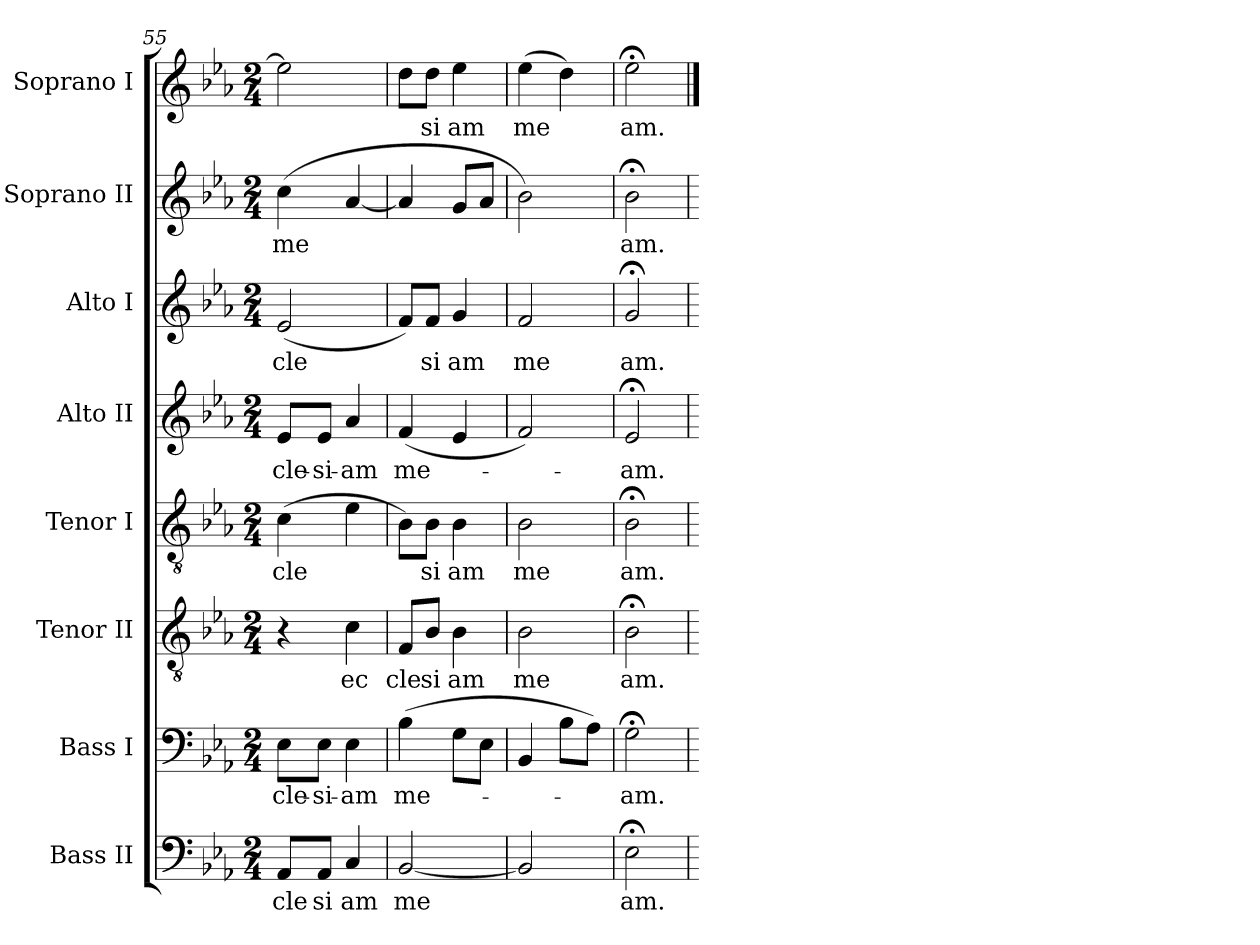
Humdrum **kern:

**kern	**text	**kern	**text	**kern	**text	**kern	**text	**kern	**text	**kern	**text	**kern	**text	**kern	**text
*part8	*part8	*part7	*part7	*part6	*part6	*part5	*part5	*part4	*part4	*part3	*part3	*part2	*part2	*part1	*part1
*staff8	*staff8	*staff7	*staff7	*staff6	*staff6	*staff5	*staff5	*staff4	*staff4	*staff3	*staff3	*staff2	*staff2	*staff1	*staff1
*I"Bass II	*	*I"Bass I	*	*I"Tenor II	*	*I"Tenor I	*	*I"Alto II	*	*I"Alto I	*	*I"Soprano II	*	*I"Soprano I	*
*I'B. II	*	*I'B. I	*	*I'T. II	*	*I'T. I	*	*I'A. II	*	*I'A. I	*	*I'S. II	*	*I'S. I	*
*clefF4	*	*clefF4	*	*clefGv2	*	*clefGv2	*	*clefG2	*	*clefG2	*	*clefG2	*	*clefG2	*
*k[b-e-a-]	*	*k[b-e-a-]	*	*k[b-e-a-]	*	*k[b-e-a-]	*	*k[b-e-a-]	*	*k[b-e-a-]	*	*k[b-e-a-]	*	*k[b-e-a-]	*
*E-:	*	*E-:	*	*E-:	*	*E-:	*	*E-:	*	*E-:	*	*E-:	*	*E-:	*
*M2/4	*	*M2/4	*	*M2/4	*	*M2/4	*	*M2/4	*	*M2/4	*	*M2/4	*	*M2/4	*
=55	=55	=55	=55	=55	=55	=55	=55	=55	=55	=55	=55	=55	=55	=55	=55
!	!LO:LY:b:cj	!	!LO:LY:b:cj	!	!	!	!LO:LY:b	!	!LO:LY:b:cj	!	!LO:LY:b	!	!LO:LY:b	!	!
8AA-/L	cle	8E-\L	-cle-	4r	.	(>4c\	cle	8e-/L	-cle-	(<2e-/	cle	(>4cc\	me	2ee-\]	.
!	!LO:LY:b:cj	!	!LO:LY:b:cj	!	!	!	!	!	!LO:LY:b:cj	!	!	!	!	!	!
8AA-/J	si	8E-\J	-si-	.	.	.	.	8e-/J	-si-	.	.	.	.	.	.
!	!LO:LY:b:cj	!	!LO:LY:b:cj	!	!LO:LY:b:cj	!	!	!	!LO:LY:b:cj	!	!	!	!	!	!
4C/	am	4E-\	-am	4c\	ec	4e-\	.	4a-/	-am	.	.	[<4a-/	.	.	.
=56	=56	=56	=56	=56	=56	=56	=56	=56	=56	=56	=56	=56	=56	=56	=56
!	!LO:LY:b	!	!LO:LY:b	!	!LO:LY:b:cj	!	!	!	!LO:LY:b	!	!	!	!	!	!
[<2BB-/	me	(>4B-\	me-	8F/L	cle	8B-\L)	.	(<4f/	me-	8f/L)	.	4a-/]	.	8dd\L	.
!	!	!	!	!	!LO:LY:b:cj	!	!LO:LY:b:cj	!	!	!	!LO:LY:b:cj	!	!	!	!LO:LY:b:cj
.	.	.	.	8B-/J	si	8B-\J	si	.	.	8f/J	si	.	.	8dd\J	si
!	!	!	!	!	!LO:LY:b:cj	!	!LO:LY:b:cj	!	!	!	!LO:LY:b:cj	!	!	!	!LO:LY:b:cj
.	.	8G\L	.	4B-\	am	4B-\	am	4e-/	.	4g/	am	8g/L	.	4ee-\	am
.	.	8E-\J	.	.	.	.	.	.	.	.	.	8a-/J	.	.	.
=57	=57	=57	=57	=57	=57	=57	=57	=57	=57	=57	=57	=57	=57	=57	=57
!	!	!	!	!	!LO:LY:b:cj	!	!LO:LY:b:cj	!	!	!	!LO:LY:b:cj	!	!	!	!LO:LY:b
2BB-/]	.	4BB-/	.	2B-\	me	2B-\	me	2f/)	.	2f/	me	2b-\)	.	(>4ee-\	me
.	.	8B-\L	.	.	.	.	.	.	.	.	.	.	.	4dd\)	.
.	.	8A-\J)	.	.	.	.	.	.	.	.	.	.	.	.	.
=58	=58	=58	=58	=58	=58	=58	=58	=58	=58	=58	=58	=58	=58	=58	=58
!	!LO:LY:b:cj	!	!LO:LY:b:cj	!	!LO:LY:b:cj	!	!LO:LY:b:cj	!	!LO:LY:b:cj	!	!LO:LY:b:cj	!	!LO:LY:b:cj	!	!LO:LY:b:cj
2E-;<\	am.	2G;<\	-am.	2B-;<\	am.	2B-;<\	am.	2e-;</	-am.	2g;</	am.	2b-;<\	am.	2ee-;<\	am.
=	==	=	==	=	==	=	==	=	==	=	==	=	==	==	==
*-	*-	*-	*-	*-	*-	*-	*-	*-	*-	*-	*-	*-	*-	*-	*-
